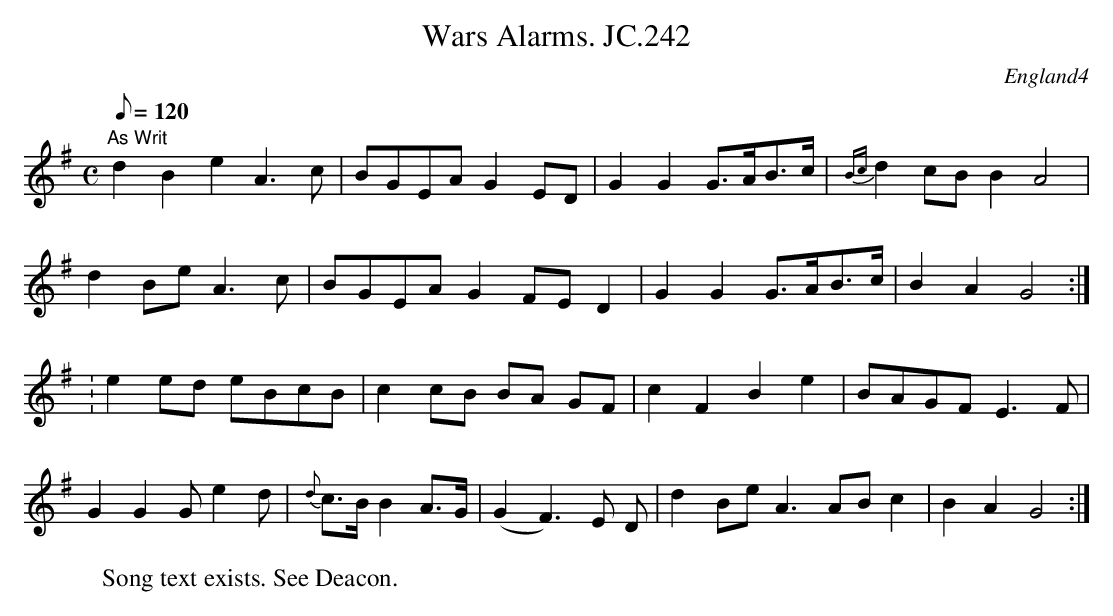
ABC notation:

X:1
T:Wars Alarms. JC.242
M:C
L:1/8
Q:120
O:England4
K:G
"As Writ"d2B2e2A3c|BGEAG2ED|G2G2G>AB>c|{Bc}d2cBB2A4|!d2BeA3c|
BGEAG2FED2|G2G2G>AB>c|B2A2G4:|!:e2ed eBcB|c2cB BA GF|
c2F2B2e2|BAGFE3F|!
G2G2Ge2d|{d}c>BB2A>G|(G2F3)E D|d2BeA3ABc2|B2A2G4:|]
W:Song text exists. See Deacon.
